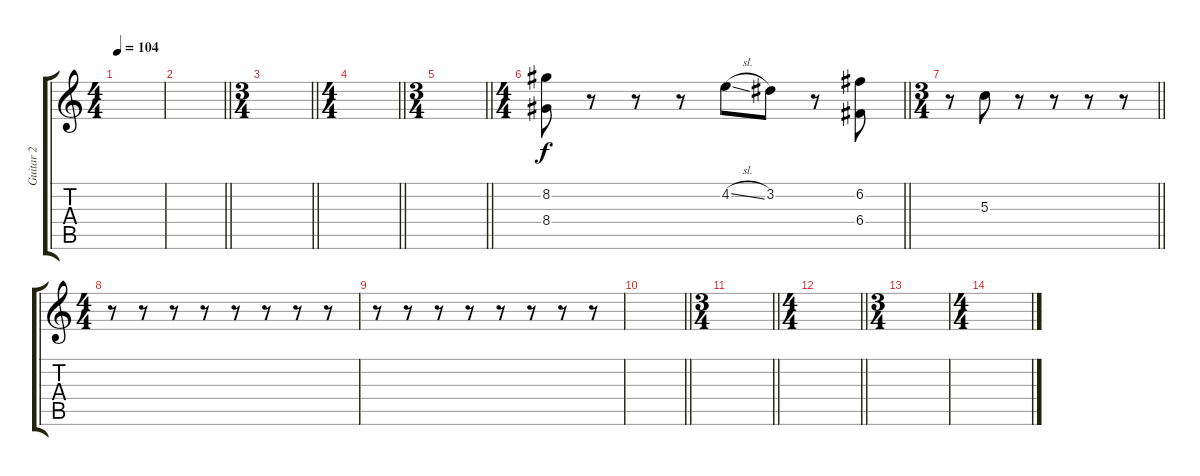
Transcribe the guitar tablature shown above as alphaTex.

\track ("Guitar 2" "Guitar 2") {instrument distortionguitar}
\staff {score tabs}
\tuning (E4 C4 G3 C3 G2 B1) {hide}
\ts (4 4)
\tempo 104
\clef g2
\ks c
|
\barLineRight lightlight
|
\ts (3 4)
\barLineRight lightlight
|
\ts (4 4)
\barLineRight lightlight
|
\ts (3 4)
\barLineRight lightlight
|
\ts (4 4)
\barLineRight lightlight
(8.2 8.4).8 r.8 r.8 r.8 4.2{sl}.8 3.2.8 r.8 (6.2 6.4).8 |
\ts (3 4)
\barLineRight lightlight
r.8 5.3.8 r.8 r.8 r.8 r.8 |
\ts (4 4)
r.8 r.8 r.8 r.8 r.8 r.8 r.8 r.8 |
r.8 r.8 r.8 r.8 r.8 r.8 r.8 r.8 |
\barLineRight lightlight
|
\ts (3 4)
\barLineRight lightlight
|
\ts (4 4)
\barLineRight lightlight
|
\ts (3 4)
|
\ts (4 4)
